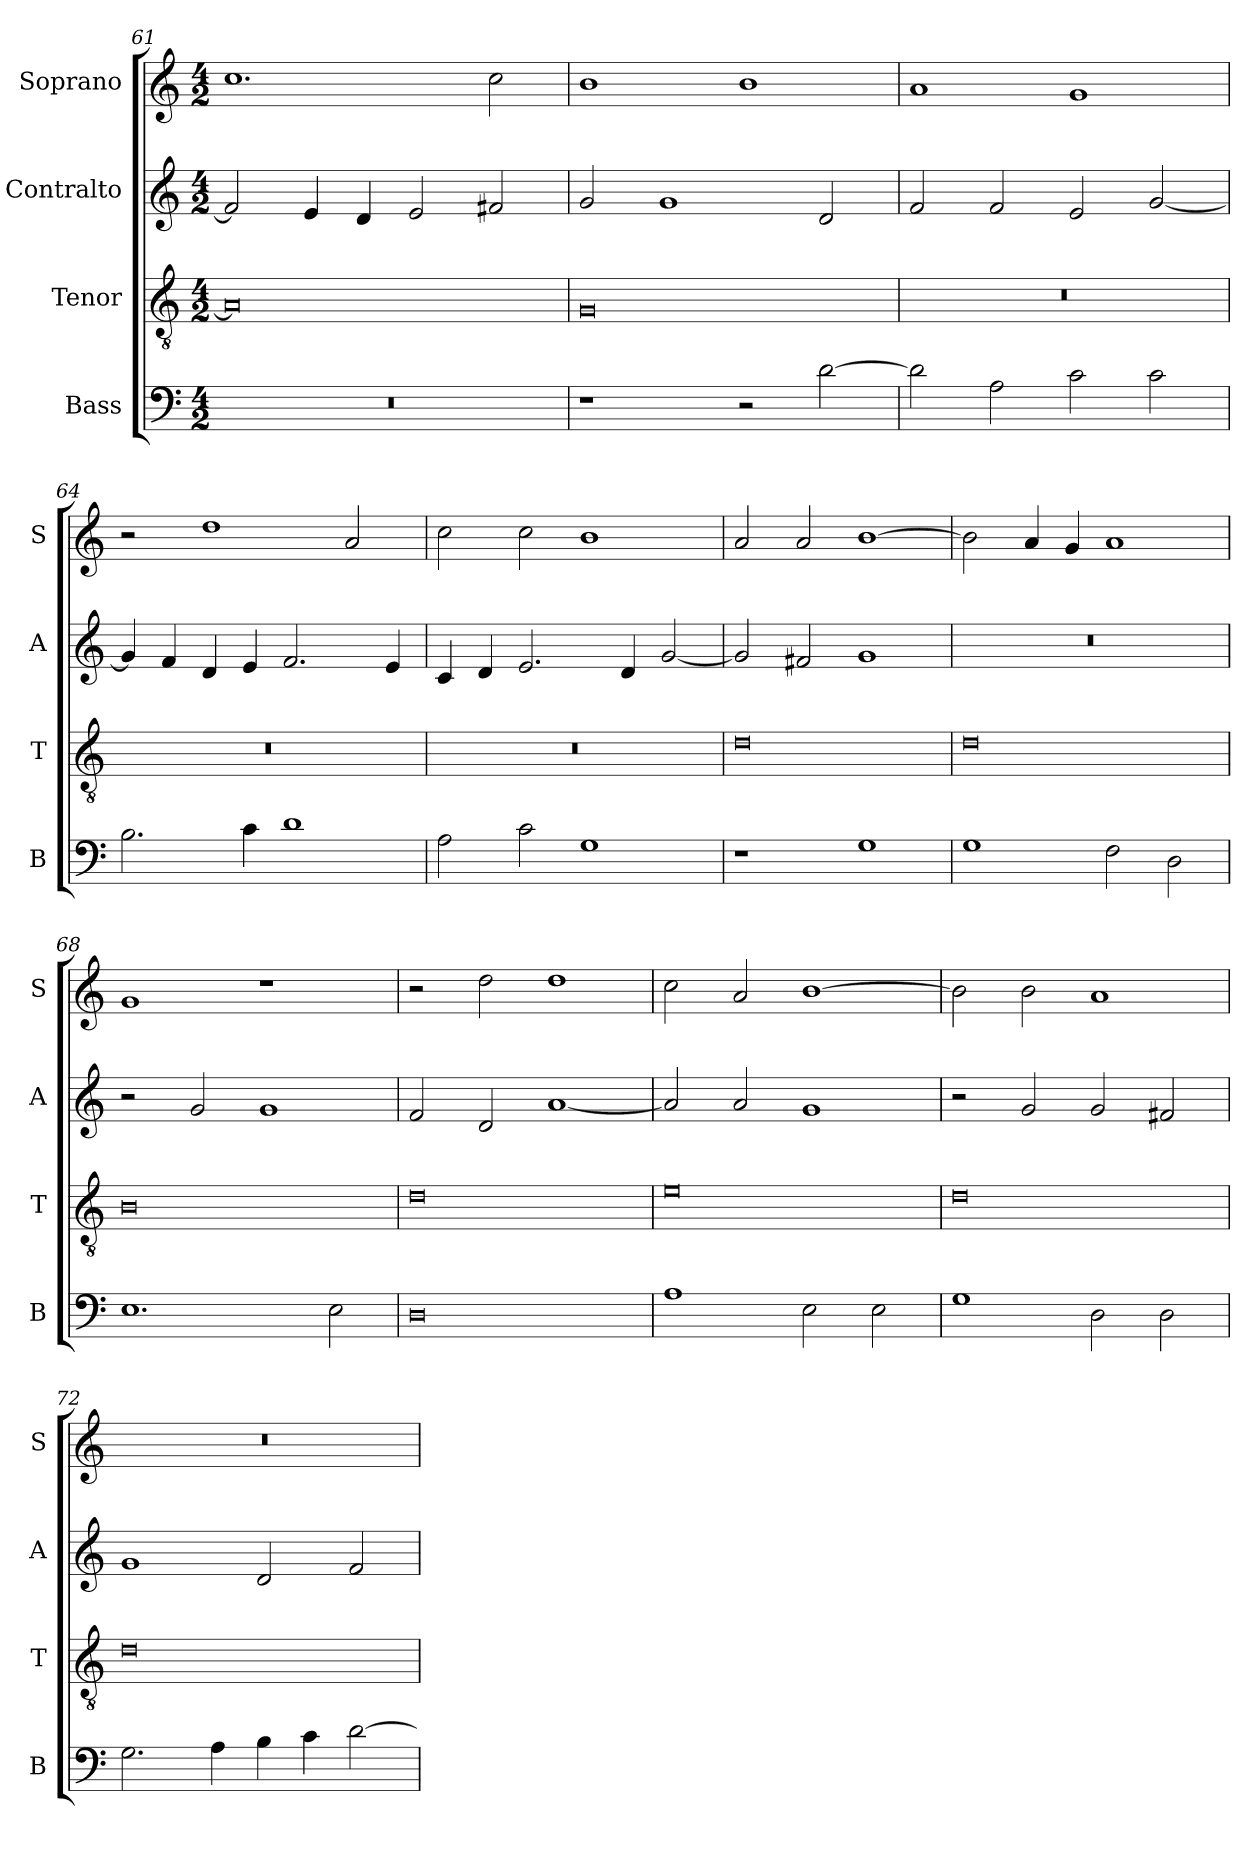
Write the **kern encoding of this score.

**kern	**kern	**kern	**kern
*part4	*part3	*part2	*part1
*staff4	*staff3	*staff2	*staff1
*I"Bass	*I"Tenor	*I"Contralto	*I"Soprano
*I'B	*I'T	*I'A	*I'S
*clefF4	*clefGv2	*clefG2	*clefG2
*k[]	*k[]	*k[]	*k[]
*G:mix	*G:mix	*G:mix	*G:mix
*M4/2	*M4/2	*M4/2	*M4/2
=61	=61	=61	=61
0r	0A]	2f]	1.cc
.	.	4e	.
.	.	4d	.
.	.	2e	.
.	.	2f#X	2cc
=62	=62	=62	=62
1r	0G	2g	1b
.	.	1g	.
2r	.	.	1b
[2d	.	2d	.
=63	=63	=63	=63
2d]	0r	2f	1a
2A	.	2f	.
2c	.	2e	1g
2c	.	[2g	.
=64	=64	=64	=64
2.B	0r	4g]	2r
.	.	4f	.
.	.	4d	1dd
4c	.	4e	.
1d	.	2.f	.
.	.	.	2a
.	.	4e	.
=65	=65	=65	=65
2A	0r	4c	2cc
.	.	4d	.
2c	.	2.e	2cc
1G	.	.	1b
.	.	4d	.
.	.	[2g	.
=66	=66	=66	=66
1r	0d	2g]	2a
.	.	2f#X	2a
1G	.	1g	[1b
=67	=67	=67	=67
1G	0d	0r	2b]
.	.	.	4a
.	.	.	4g
2F	.	.	1a
2D	.	.	.
=68	=68	=68	=68
1.E	0B	2r	1g
.	.	2g	.
.	.	1g	1r
2E	.	.	.
=69	=69	=69	=69
0D	0d	2f	2r
.	.	2d	2dd
.	.	[1a	1dd
=70	=70	=70	=70
1A	0e	2a]	2cc
.	.	2a	2a
2E	.	1g	[1b
2E	.	.	.
=71	=71	=71	=71
1G	0d	2r	2b]
.	.	2g	2b
2D	.	2g	1a
2D	.	2f#X	.
=72	=72	=72	=72
2.G	0d	1g	0r
4A	.	.	.
4B	.	2d	.
4c	.	.	.
[2d	.	2f	.
=	=	=	=
*-	*-	*-	*-
